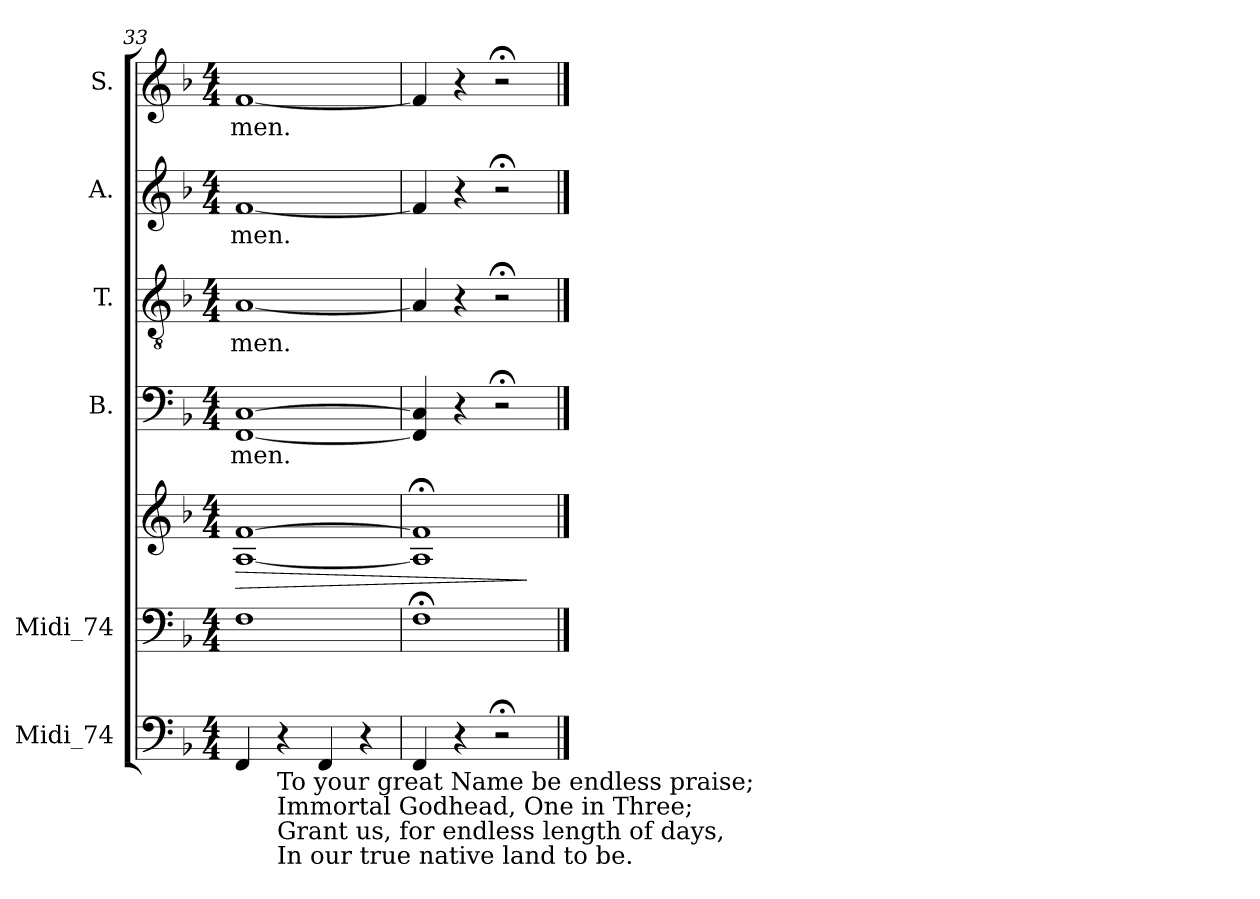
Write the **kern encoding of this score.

**kern	**kern	**kern	**dynam	**kern	**text	**kern	**text	**kern	**text	**kern	**text
*part6	*part5	*part5	*part5	*part4	*part4	*part3	*part3	*part2	*part2	*part1	*part1
*staff7	*staff6	*staff5	*staff5/6	*staff4	*staff4	*staff3	*staff3	*staff2	*staff2	*staff1	*staff1
*I"Midi_74	*I"Midi_74	*	*	*I"B.	*	*I"T.	*	*I"A.	*	*I"S.	*
*clefF4	*clefF4	*clefG2	*	*clefF4	*	*clefGv2	*	*clefG2	*	*clefG2	*
*k[b-]	*k[b-]	*k[b-]	*	*k[b-]	*	*k[b-]	*	*k[b-]	*	*k[b-]	*
*F:	*F:	*F:	*	*F:	*	*F:	*	*F:	*	*F:	*
*M4/4	*M4/4	*M4/4	*	*M4/4	*	*M4/4	*	*M4/4	*	*M4/4	*
=33	=33	=33	=33	=33	=33	=33	=33	=33	=33	=33	=33
*	*	*^	*	*	*	*	*	*	*	*	*
!	!	!	!	!LO:HP:b	!	!LO:LY:b	!	!LO:LY:b	!	!LO:LY:b	!	!LO:LY:b
4FF	1F	[1f/	[1A\	>	[1FF [1C	men.	[1A	-men.	[1f	men.	[1f	men.
!LO:TX:b:t=To your great Name be endless praise;	!	!	!	!	!	!	!	!	!	!	!	!
!LO:TX:b:t=Immortal Godhead, One in Three;	!	!	!	!	!	!	!	!	!	!	!	!
!LO:TX:b:t=Grant us, for endless length of days,	!	!	!	!	!	!	!	!	!	!	!	!
!LO:TX:b:t=In our true native land to be.	!	!	!	!	!	!	!	!	!	!	!	!
4r	.	.	.	.	.	.	.	.	.	.	.	.
4FF	.	.	.	.	.	.	.	.	.	.	.	.
4r	.	.	.	.	.	.	.	.	.	.	.	.
=34	=34	=34	=34	=34	=34	=34	=34	=34	=34	=34	=34	=34
4FF	1F;<	1f;</]	1A\]	.	4FF] 4C]	.	4A]	.	4f]	.	4f]	.
4r	.	.	.	.	4r	.	4r	.	4r	.	4r	.
2r;<	.	.	.	.	2r;<	.	2r;<	.	2r;<	.	2r;<	.
*	*	*v	*v	*	*	*	*	*	*	*	*	*
.	.	.	]	.	.	.	.	.	.	.	.
==	==	==	==	==	==	==	==	==	==	==	==
*-	*-	*-	*-	*-	*-	*-	*-	*-	*-	*-	*-
